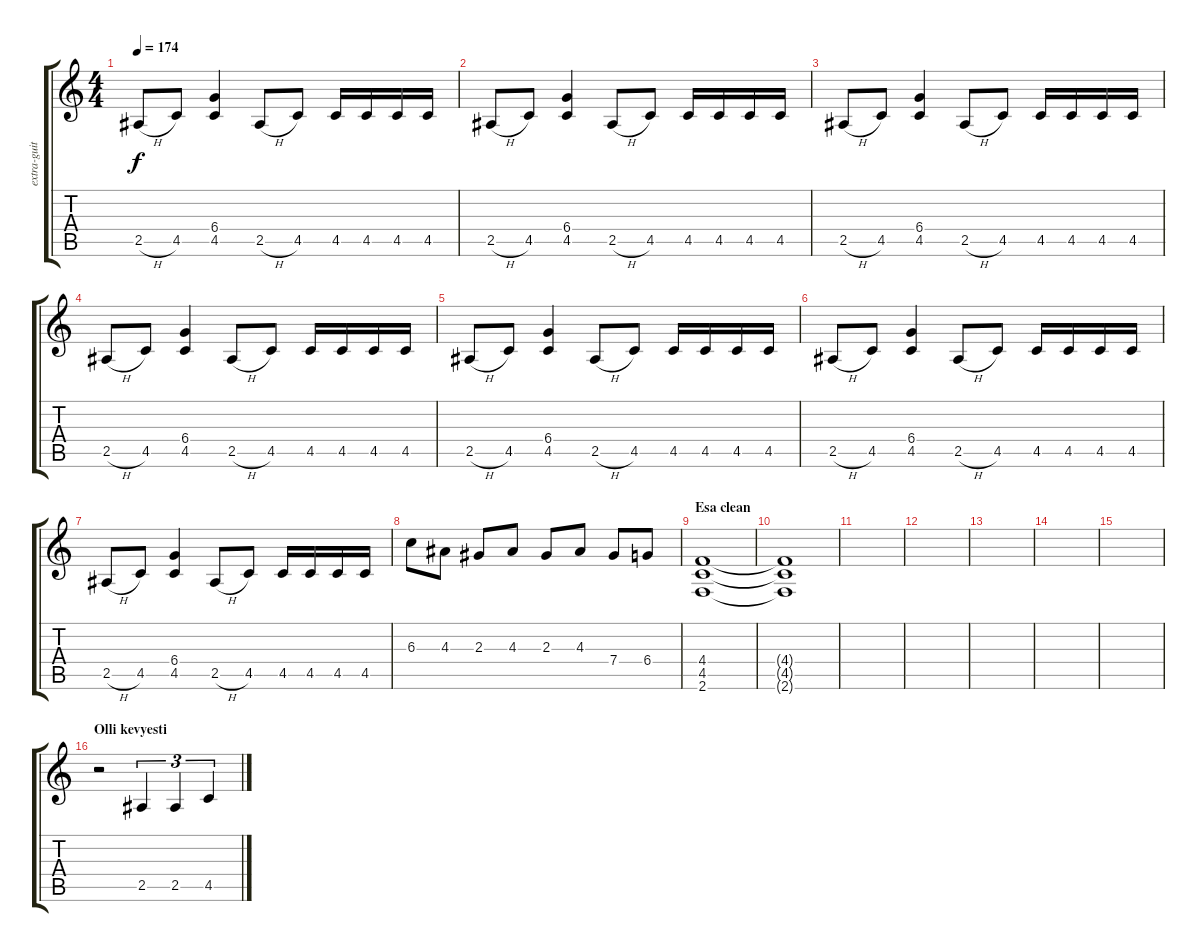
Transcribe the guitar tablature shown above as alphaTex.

\track ("extra-guitar" "extra-guit") {instrument distortionguitar}
\staff {score tabs}
\tuning (Eb4 Bb3 Gb3 Db3 Ab2 Eb2) {hide}
\ts (4 4)
\tempo 174
\clef g2
\ks c
2.5{h}.8{dy f} 4.5.8 (6.4 4.5).4 2.5{h}.8 4.5.8 4.5.16 4.5.16 4.5.16 4.5.16 |
2.5{h}.8 4.5.8 (6.4 4.5).4 2.5{h}.8 4.5.8 4.5.16 4.5.16 4.5.16 4.5.16 |
2.5{h}.8 4.5.8 (6.4 4.5).4 2.5{h}.8 4.5.8 4.5.16 4.5.16 4.5.16 4.5.16 |
2.5{h}.8 4.5.8 (6.4 4.5).4 2.5{h}.8 4.5.8 4.5.16 4.5.16 4.5.16 4.5.16 |
2.5{h}.8 4.5.8 (6.4 4.5).4 2.5{h}.8 4.5.8 4.5.16 4.5.16 4.5.16 4.5.16 |
2.5{h}.8 4.5.8 (6.4 4.5).4 2.5{h}.8 4.5.8 4.5.16 4.5.16 4.5.16 4.5.16 |
2.5{h}.8 4.5.8 (6.4 4.5).4 2.5{h}.8 4.5.8 4.5.16 4.5.16 4.5.16 4.5.16 |
6.3.8 4.3.8 2.3.8 4.3.8 2.3.8 4.3.8 7.4.8 6.4.8 |
\section ("" "Esa clean")
(4.4 4.5 2.6).1 |
(4.4{t} 4.5{t} 2.6{t}).1 |
|
|
|
|
|
\section ("" "Olli kevyesti")
r.2 2.5.4{tu (3 2)} 2.5.4{tu (3 2)} 4.5.4{tu (3 2)}
